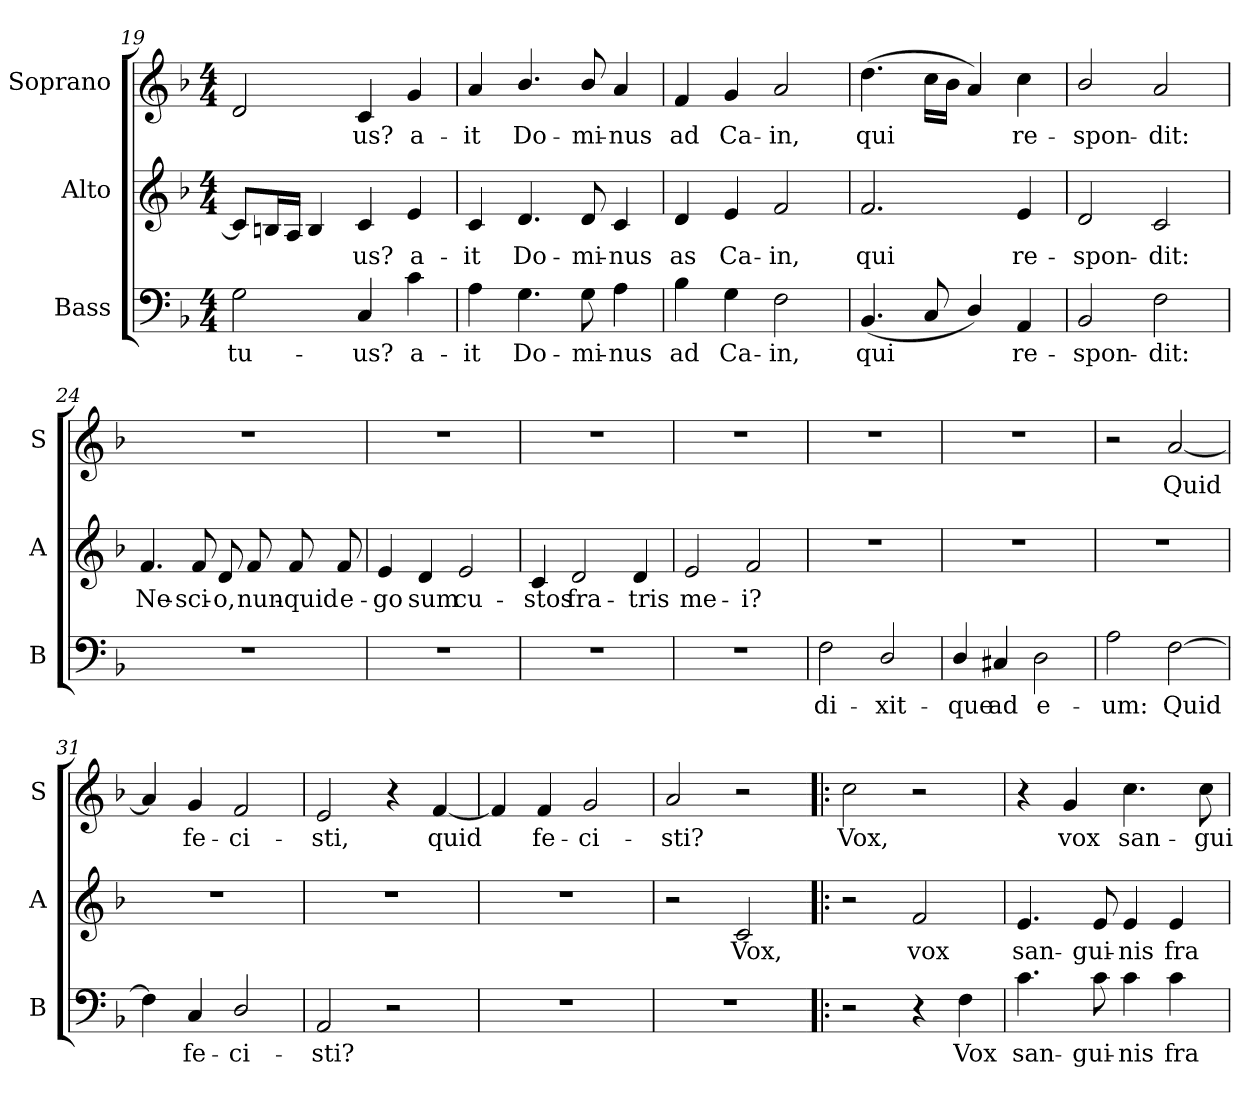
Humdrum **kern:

**kern	**text	**kern	**text	**kern	**text
*part3	*part3	*part2	*part2	*part1	*part1
*staff3	*staff3	*staff2	*staff2	*staff1	*staff1
*I"Bass	*	*I"Alto	*	*I"Soprano	*
*I'B	*	*I'A	*	*I'S	*
*clefF4	*	*clefG2	*	*clefG2	*
*k[b-]	*	*k[b-]	*	*k[b-]	*
*F:	*	*F:	*	*F:	*
*M4/4	*	*M4/4	*	*M4/4	*
=19	=19	=19	=19	=19	=19
!	!LO:LY:b	!	!	!	!
2G	tu-	8cL]	.	2d	.
.	.	16BnL	.	.	.
.	.	16AJJ	.	.	.
.	.	4B	.	.	.
!	!LO:LY:b	!	!LO:LY:b	!	!LO:LY:b
4C	-us?	4c	us?	4c	us?
!	!LO:LY:b	!	!LO:LY:b	!	!LO:LY:b
4c	a-	4e	a-	4g	a-
!!LO:LB:g=z
=20	=20	=20	=20	=20	=20
!	!LO:LY:b	!	!LO:LY:b	!	!LO:LY:b
4A	-it	4c	-it	4a	-it
!	!LO:LY:b	!	!LO:LY:b	!	!LO:LY:b
4.G	Do-	4.d	Do-	4.b-/	Do-
!	!LO:LY:b	!	!LO:LY:b	!	!LO:LY:b
8G	-mi-	8d	-mi-	8b-/	-mi-
!	!LO:LY:b	!	!LO:LY:b	!	!LO:LY:b
4A	-nus	4c	-nus	4a	-nus
=21	=21	=21	=21	=21	=21
!	!LO:LY:b	!	!LO:LY:b	!	!LO:LY:b
4B-	ad	4d	as	4f	ad
!	!LO:LY:b	!	!LO:LY:b	!	!LO:LY:b
4G	Ca-	4e	Ca-	4g	Ca-
!	!LO:LY:b	!	!LO:LY:b	!	!LO:LY:b
2F	-in,	2f	-in,	2a	-in,
=22	=22	=22	=22	=22	=22
!	!LO:LY:b	!	!LO:LY:b	!	!LO:LY:b
(<4.BB-	qui	2.f	qui	(>4.dd	qui
8C	.	.	.	16ccLL	.
.	.	.	.	16b-JJ	.
4D/)	.	.	.	4a)	.
!	!LO:LY:b	!	!LO:LY:b	!	!LO:LY:b
4AA	re-	4e	re-	4cc	re-
=23	=23	=23	=23	=23	=23
!	!LO:LY:b	!	!LO:LY:b	!	!LO:LY:b
2BB-	-spon-	2d	-spon-	2b-/	-spon-
!	!LO:LY:b	!	!LO:LY:b	!	!LO:LY:b
2F	-dit:	2c	-dit:	2a	-dit:
=24	=24	=24	=24	=24	=24
!	!	!	!LO:LY:b	!	!
1r	.	4.f	Ne-	1r	.
!	!	!	!LO:LY:b	!	!
.	.	8f	-sci-	.	.
!	!	!	!LO:LY:b	!	!
.	.	8d	-o,	.	.
!	!	!	!LO:LY:b	!	!
.	.	8f	nun-	.	.
!	!	!	!LO:LY:b	!	!
.	.	8f	-quid	.	.
!	!	!	!LO:LY:b	!	!
.	.	8f	e-	.	.
=25	=25	=25	=25	=25	=25
!	!	!	!LO:LY:b	!	!
1r	.	4e	-go	1r	.
!	!	!	!LO:LY:b	!	!
.	.	4d	sum	.	.
!	!	!	!LO:LY:b	!	!
.	.	2e	cu-	.	.
=26	=26	=26	=26	=26	=26
!	!	!	!LO:LY:b	!	!
1r	.	4c	-stos	1r	.
!	!	!	!LO:LY:b	!	!
.	.	2d	fra-	.	.
!	!	!	!LO:LY:b	!	!
.	.	4d	-tris	.	.
!!LO:LB:g=z
=27	=27	=27	=27	=27	=27
!	!	!	!LO:LY:b	!	!
1r	.	2e	me-	1r	.
!	!	!	!LO:LY:b	!	!
.	.	2f	-i?	.	.
=28	=28	=28	=28	=28	=28
!	!LO:LY:b	!	!	!	!
2F	di-	1r	.	1r	.
!	!LO:LY:b	!	!	!	!
2D/	-xit-	.	.	.	.
=29	=29	=29	=29	=29	=29
!	!LO:LY:b	!	!	!	!
4D/	-que	1r	.	1r	.
!	!LO:LY:b	!	!	!	!
4C#X	ad	.	.	.	.
!	!LO:LY:b	!	!	!	!
2D	e-	.	.	.	.
=30	=30	=30	=30	=30	=30
!	!LO:LY:b	!	!	!	!
2A	-um:	1r	.	2r	.
!	!LO:LY:b	!	!	!	!LO:LY:b
[2F	Quid	.	.	[2a	Quid
=31	=31	=31	=31	=31	=31
4F]	.	1r	.	4a]	.
!	!LO:LY:b	!	!	!	!LO:LY:b
4C	fe-	.	.	4g	fe-
!	!LO:LY:b	!	!	!	!LO:LY:b
2D/	-ci-	.	.	2f	-ci-
=32	=32	=32	=32	=32	=32
!	!LO:LY:b	!	!	!	!LO:LY:b
2AA	-sti?	1r	.	2e	-sti,
2r	.	.	.	4r	.
!	!	!	!	!	!LO:LY:b
.	.	.	.	[4f	quid
=33	=33	=33	=33	=33	=33
1r	.	1r	.	4f]	.
!	!	!	!	!	!LO:LY:b
.	.	.	.	4f	fe-
!	!	!	!	!	!LO:LY:b
.	.	.	.	2g	-ci-
!!LO:LB:g=z
=34	=34	=34	=34	=34	=34
!	!	!	!	!	!LO:LY:b
1r	.	2r	.	2a	-sti?
!	!	!	!LO:LY:b	!	!
.	.	2c	Vox,	2r	.
=35!|:	=35!|:	=35!|:	=35!|:	=35!|:	=35!|:
!	!	!	!	!	!LO:LY:b
2r	.	2r	.	2cc	Vox,
!	!	!	!LO:LY:b	!	!
4r	.	2f	vox	2r	.
!	!LO:LY:b	!	!	!	!
4F	Vox	.	.	.	.
=36	=36	=36	=36	=36	=36
!	!LO:LY:b	!	!LO:LY:b	!	!
4.c	san-	4.e	san-	4r	.
!	!	!	!	!	!LO:LY:b
.	.	.	.	4g	vox
!	!LO:LY:b	!	!LO:LY:b	!	!
8c	-gui-	8e	-gui-	.	.
!	!LO:LY:b	!	!LO:LY:b	!	!LO:LY:b
4c	-nis	4e	-nis	4.cc	san-
!	!LO:LY:b	!	!LO:LY:b	!	!
4c	fra-	4e	fra-	.	.
!	!	!	!	!	!LO:LY:b
.	.	.	.	8cc	-gui-
=	=	=	=	=	=
*-	*-	*-	*-	*-	*-
